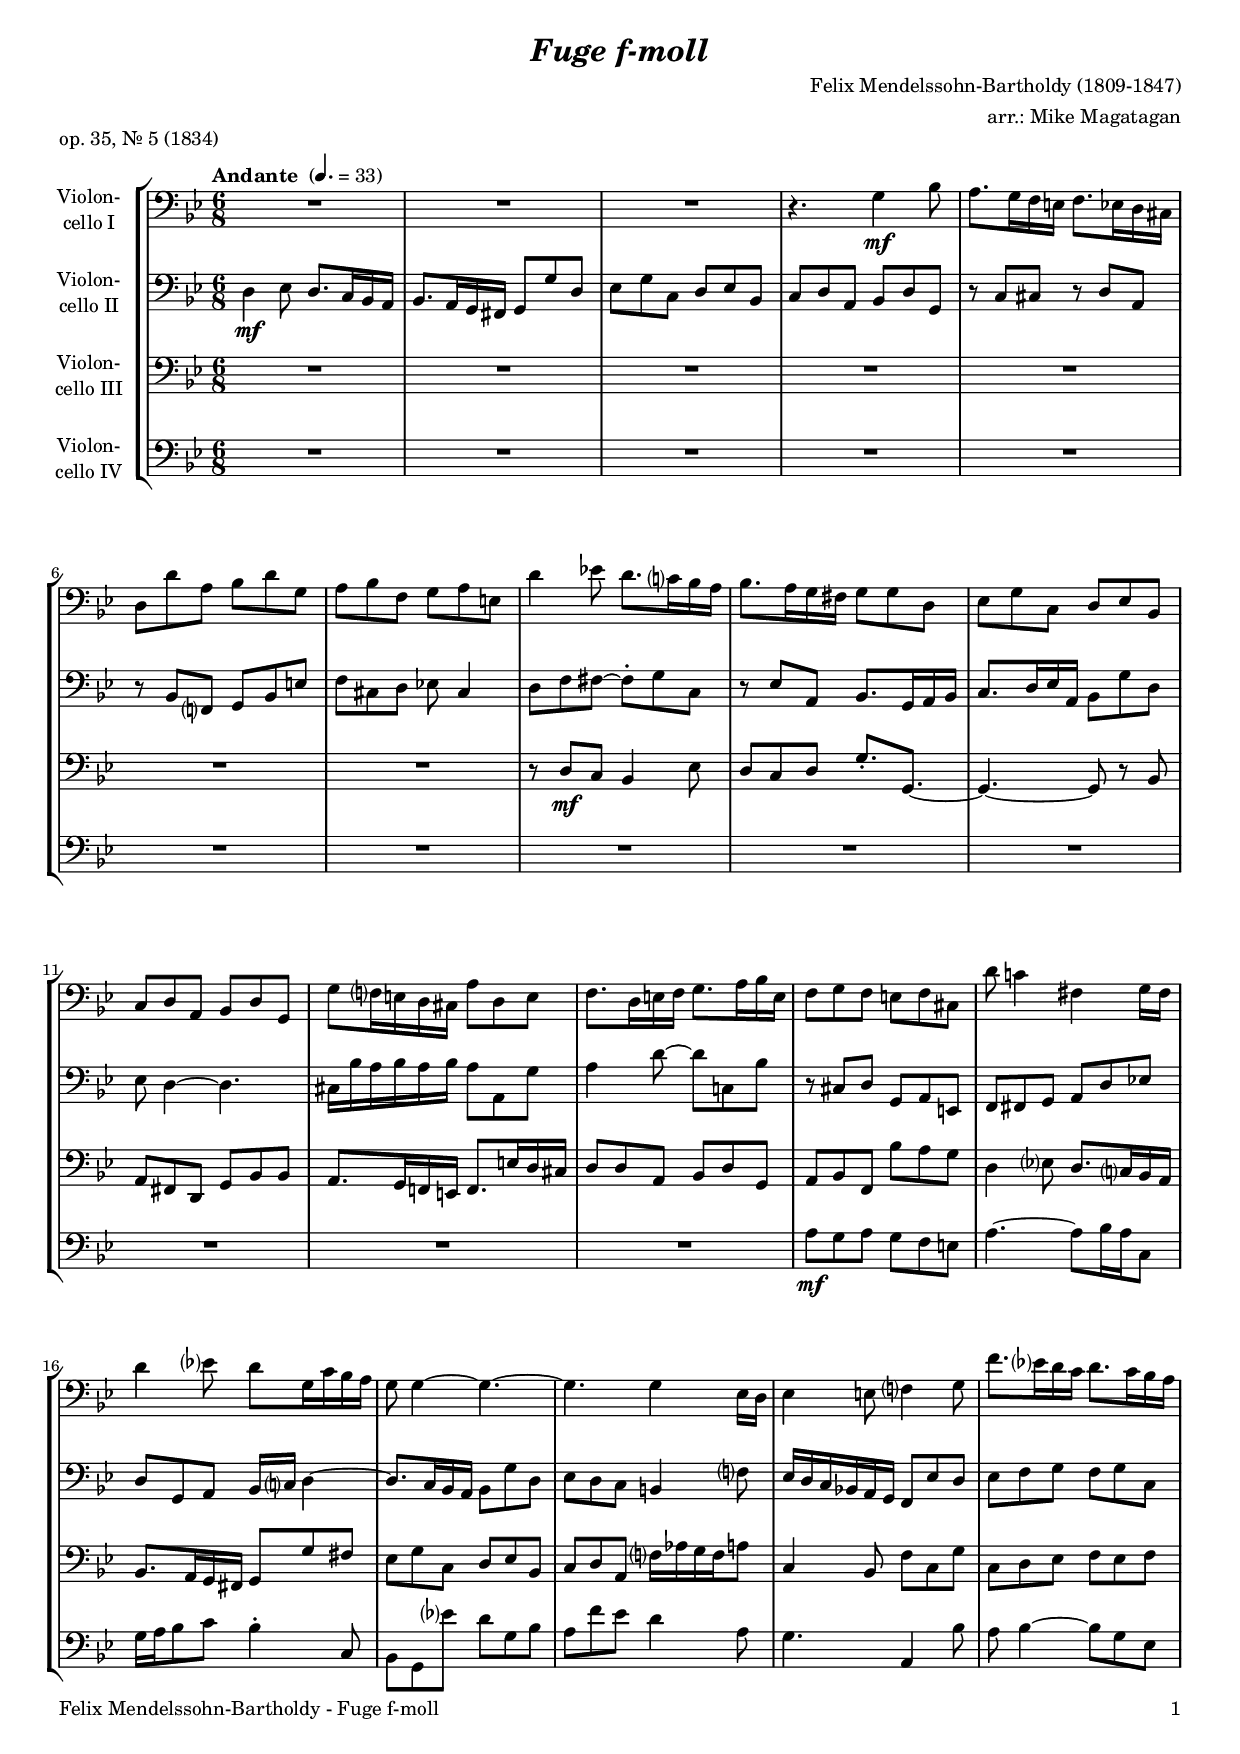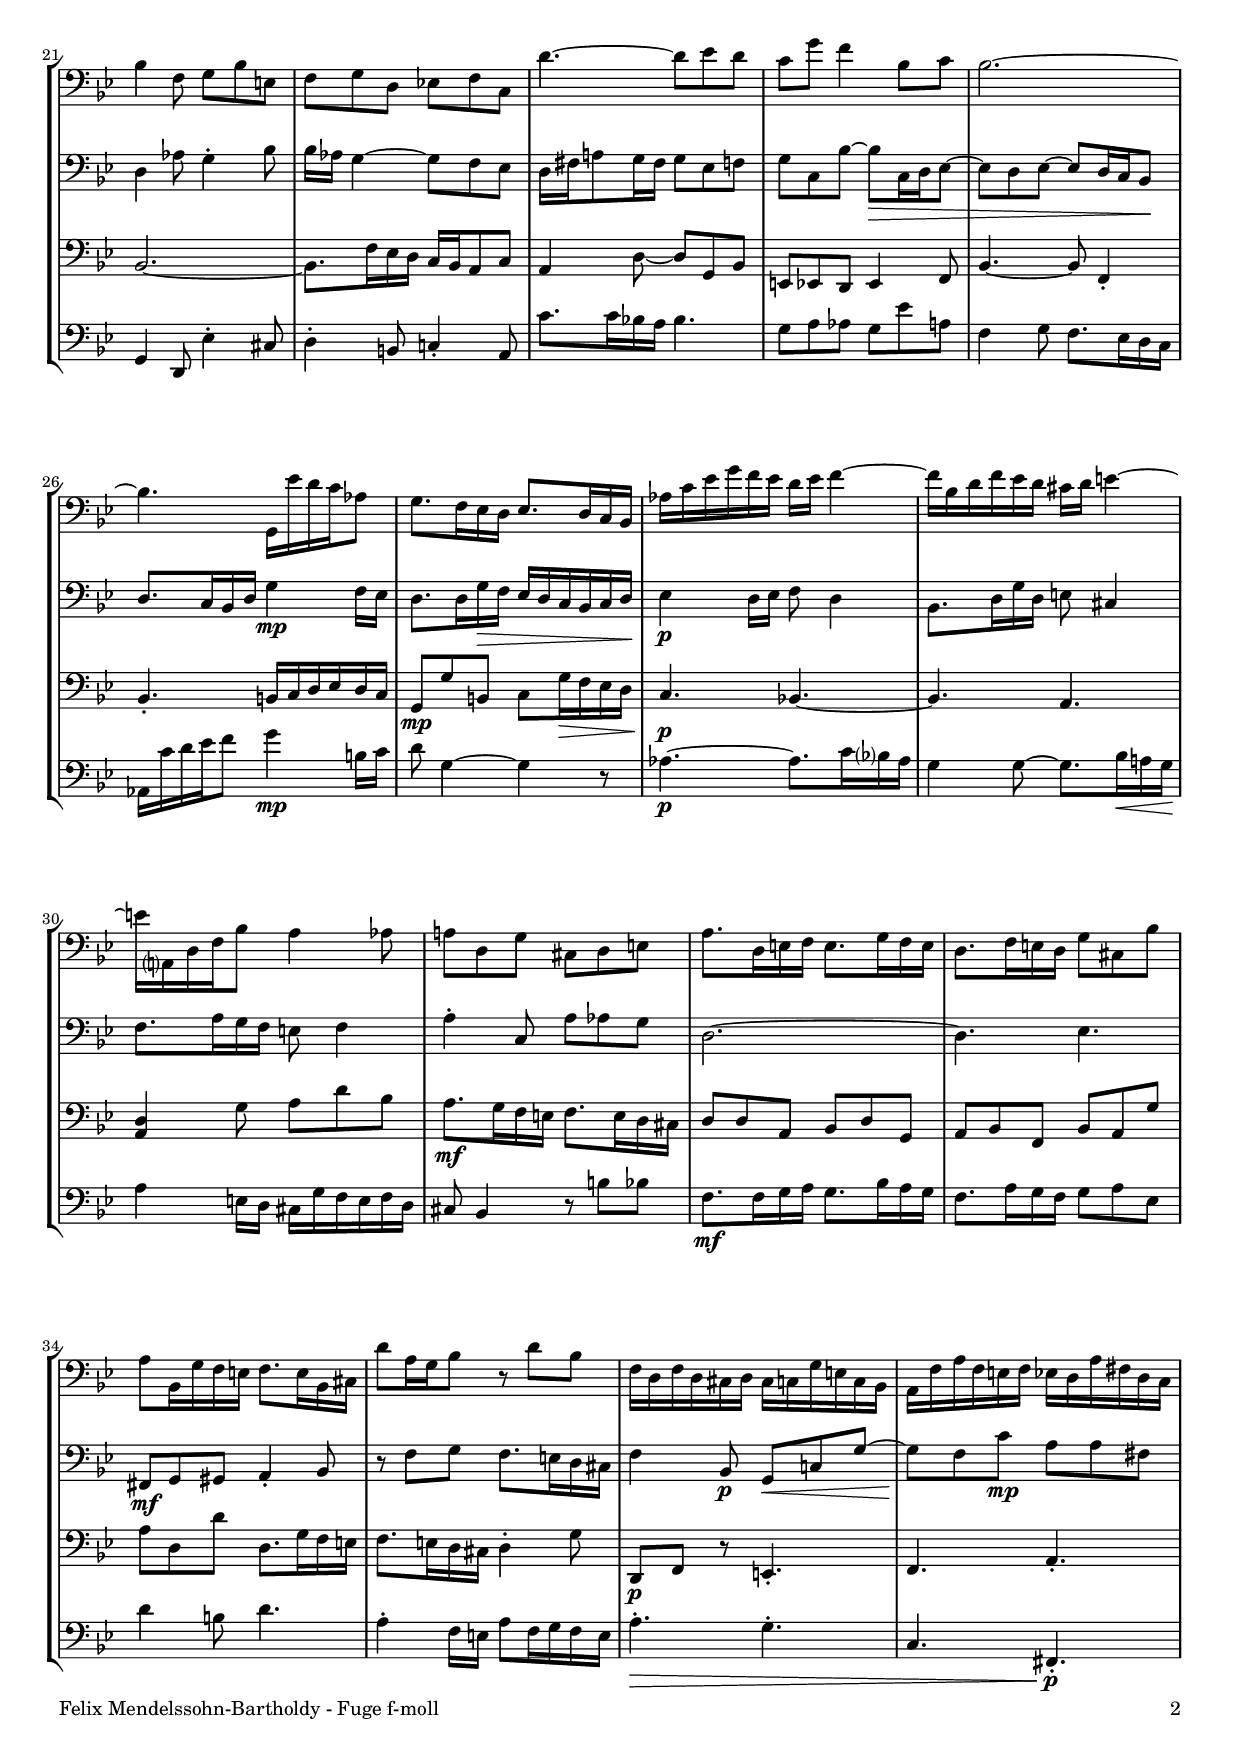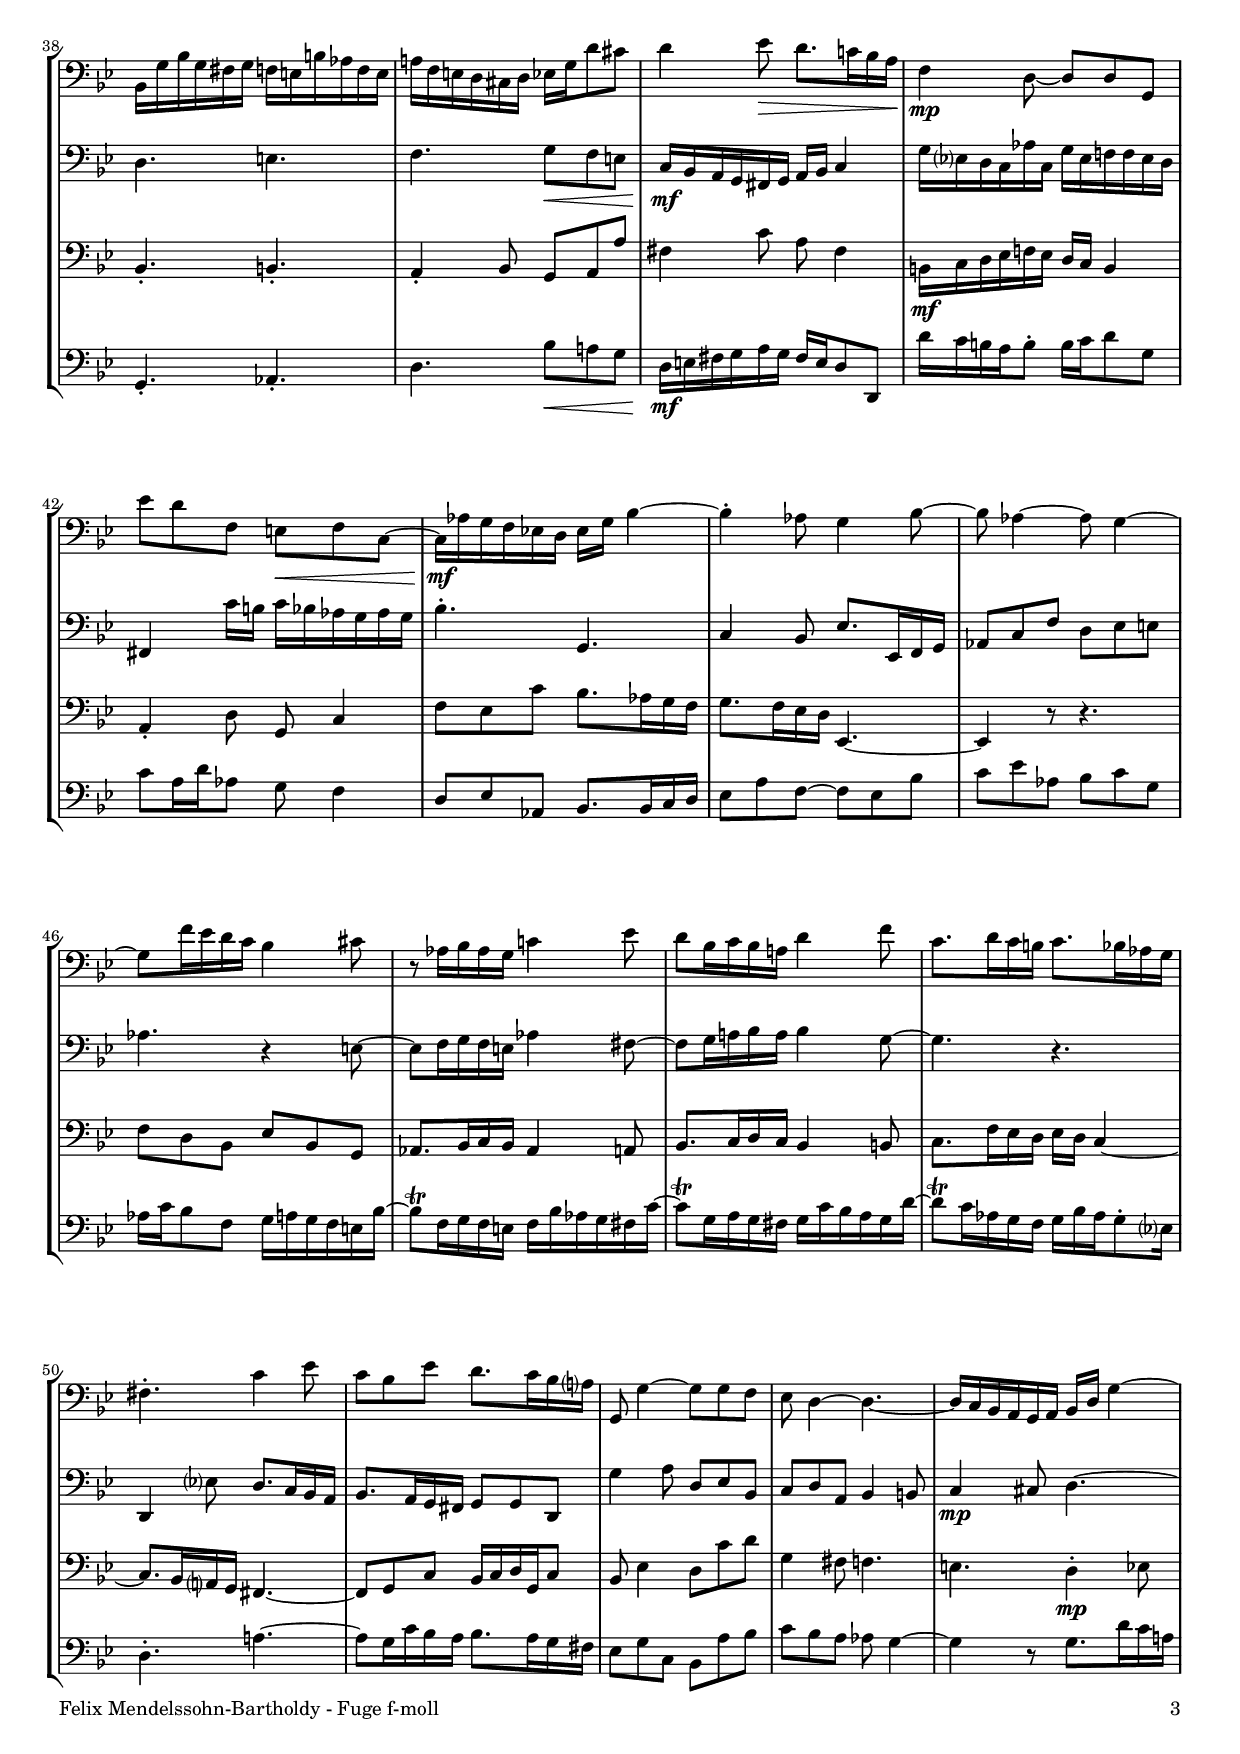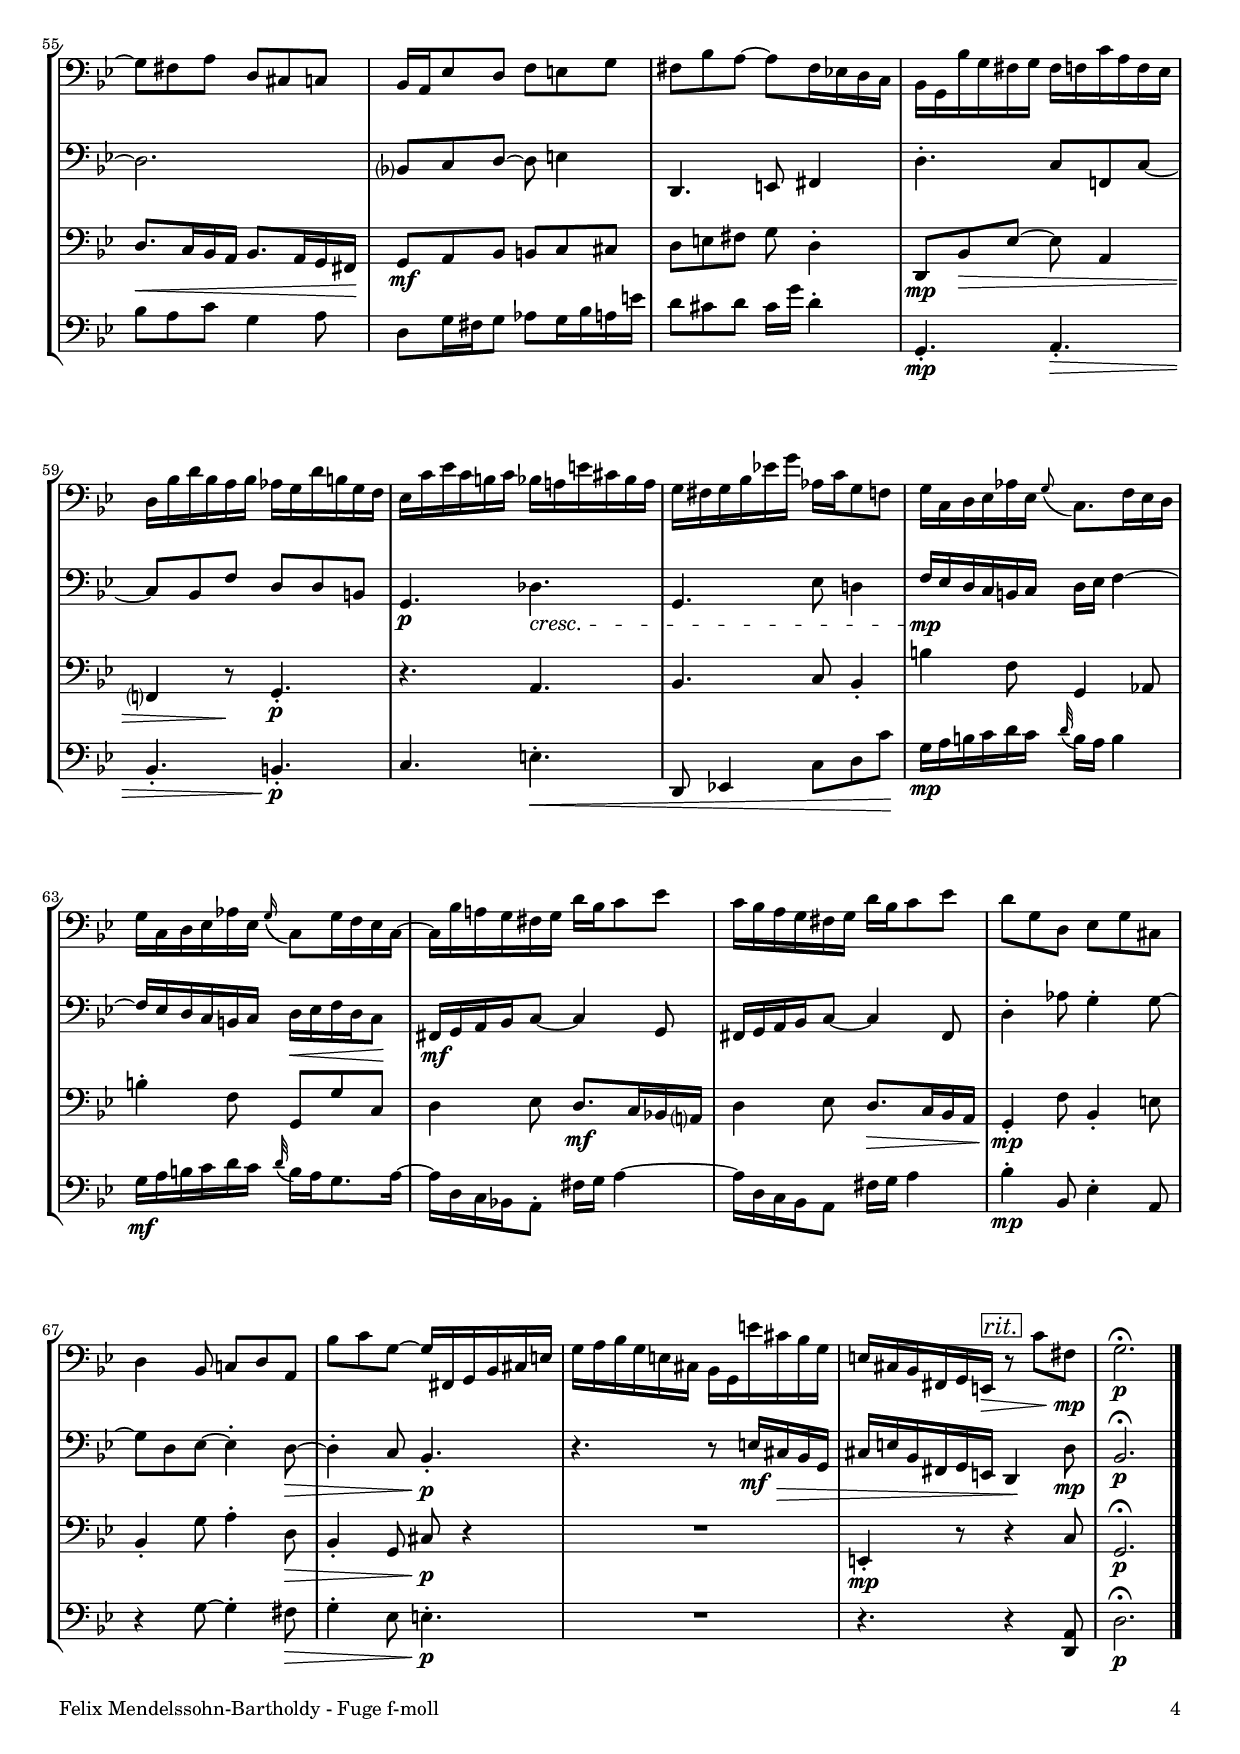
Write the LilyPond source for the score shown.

\version "2.18.2"
\include "deutsch.ly"
  
#(set-global-staff-size 17)

\header {
  title     = \markup \bold \italic "Fuge f-moll"
  composer  = "Felix Mendelssohn-Bartholdy (1809-1847)"
  arranger  = "arr.: Mike Magatagan"
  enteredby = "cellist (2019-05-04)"
  piece     = "op. 35, Nr. 5 (1834)"
}

voiceconsts = {
  \key g \minor
  \time 6/8
  \clef "bass"
%  \numericTimeSignature
  \compressFullBarRests
  % Set default beaming for all staves
%  \set Timing.beamExceptions = #'()
%  \set Timing.baseMoment     = #(ly:make-moment 1 4)
%  \set Timing.beatStructure  = #'(1 1 1)
  \tempo "Andante " 4.=33
}

micl = "clarinet"
mifl = "flute"
miob = "oboe"
mifh = "french horn"
misx = "tenor sax"
mist = "string ensemble 1"
miba = "cello"

rit = \mark \markup \box \italic "rit."

va = \relative c' {
  \voiceconsts

  R2.*3
  r4. g4\mf b8
  a8. g16 f e f8. es16 d cis
  d8 d' a b d g,
  a b f g a e d'4 es!8 d8. c?16 b a

  b8. a16 g fis g8 g d
  es g c, d es b
  c d a b d g,
  g' f?16 e d cis a'8 d, e
  f8. d16 e f g8. a16 b e,

  f8 g f e f cis
  d' c!4 fis, g16 fis
  d'4 es?8 d g,16 c b a
  g8 g4~ g4.~
  g g4 es16 d
  es4 e8 f?4 g8

  f'8. es?16 d c d8. c16 b a
  b4 f8 g b e,
  f g d es! f c
  d'4.~ d8 es d
  c g' f4 b,8 c
  b2.~

  b4. g,16 es'' d c as8
  g8. f16 es d es8. d16 c b
  as' c es g f es d es f4~
  f16 b, d f es d cis d e4~

  e16 a,,? d f b8 a4 as8
  a! d, g cis, d e
  a8. d,16 e f e8. g16 f e
  d8. f16 e d g8 cis, b'

  a b,16 g' f e f8. e16 b cis
  d'8 a16 g b8 r d b
  f16 d f d cis d cis c g' e c b

  a f' a f e f es d a' fis d c
  b g' b g fis g f e h' as f e
  a! f e d cis d es g d'8 cis

  d4 es8\> d8. c!16 b a\!
  f4\mp d8~ d d g,
  es'' d f, e\< f c~
  c16\!\mf as' g f es! d es g b4~
  b-. as8 g4 b8~
  b as4~ as8 g4~

  g8 f'16 es d c b4 cis8
  r as16 b as g c!4 es8
  d b16 c b a! d4 f8
  c8. d16 c h c8. b16 as g
  fis4.-. c'4 es8

  c b es d8. c16 b a?
  g,8 g'4~ g8 g f
  es d4~ d4.~
  d16 c b a g a b d g4~
  g8 fis a d, cis c

  b16 a es'8 d f e g
  fis b a~ a fis16 es! d c
  b g b' g fis g fis f c' a f es
  d b' d b a b as g d' h g f

  es c' es c h c b a! e' cis b a
  g fis g b es! g as, c g8 f
  g16 c, d es as es \appoggiatura g8 c,8. f16 es d

  g c, d es as es \appoggiatura g c,8 g'16 f es c~
  c b' a! g fis g d' b c8 es
  c16 b a g fis g d' b c8 es
  d g, d es g cis,

  d4 b8 c! d a
  b' c g~ g16 fis, g b cis e
  g a b g e cis b g e'' cis b g

  e cis b fis g e\> \rit r8 c'' fis,\!\mp
  g2.\fermata\p \bar "|."
}

vb = \relative c {
  \voiceconsts

  d4\mf es8 d8. c16 b a
  b8. a16 g fis g8 g' d
  es g c, d es b
  c d a b d g,
  r c cis r d a

  r b f? g b e
  f cis d es! cis4
  d8 f fis~ fis-. g c,
  r es a, b8. g16 a b
  c8. d16 es a, b8 g' d
  es d4~ d4.

  cis16 b' a b a b a8 a, g'
  a4 d8~ d c,! b'
  r cis, d g, a e
  f fis g a d es!
  d g, a b16 c? d4~

  d8. c16 b a b8 g' d
  es d c h4 f'?8
  es16 d c b! a g f8 es' d
  es f g f g c,
  d4 as'8 g4-. b8
  b16 as g4~ g8 f es

  d16 fis a!8 g16 fis g8 es f
  g c, b'~ b\> c,16 d es8~
  es d es~ es d16 c b8\!
  d8. c16 b d g4\mp f16 es
  d8. d16 g\> f es d c b c d\!

  es4\p d16 es f8 d4
  b8. d16 g d e8 cis4
  f8. a16 g f e8 f4
  a-. c,8 a' as g
  d2.~
  d4. es
  fis,8\mf g gis a4-. b8

  r f' g f8. e16 d cis
  f4 b,8\p g\< c! g'~
  g\! f c'\mp a a fis
  d4. e
  f g8\< f e
  c16\!\mf b a g fis g a b c4

  g'16 es? d c as' c, g' es f! f es d
  fis,4 c''16 h c b as g as g
  b4.-. g,
  c4 b8 es8. es,16 f g
  as8 c f d es e

  as4. r4 e8~
  e f16 g f e as4 fis8~
  fis g16 a! b a b4 g8~
  g4. r
  d,4 es'?8 d8. c16 b a
  b8. a16 g fis g8 g d

  g'4 a8 d, es b
  c d a b4 h8
  c4\mp cis8 d4.~
  d2.
  b?8 c d~ d e4
  d,4. e8 fis4
  d'4.-. c8 f,! c'~

  c b f' d d h
  g4.\p des'\cresc
  g, es'8 d!4
  f16\mp es d c h c d es f4~
  f16 es d c h c d\< es f d c8\!

  fis,16\mf g a b c8~ c4 g8
  fis16 g a b c8~ c4 fis,8
  d'4-. as'8 g4-. g8~
  g d es~ es4-. d8~\>
  d4-. c8 b4.-.\!\p
  r r8 e16\mf cis\> b g

  cis e b fis g e \rit d4\! d'8\mp
  b2.\fermata\p \bar "|."
}

vc = \relative c {
  \voiceconsts

  R2.*7
  r8 d\mf c b4 es8
  d c d g8.-. g,~
  g4.~ g8 r b
  a fis d g b b
  a8. g16 f! e f8. e'16 d cis

  d8 d a b d g,
  a b f b' a g
  d4 es?8 d8. c?16 b a
  b8. a16 g fis g8 g' fis
  es g c, d es b

  c d a f'?16 as g f a8
  c,4 b8 f' c g'
  c, d es f es f
  b,2.~
  b8. f'16 es d c b a8 c
  a4 d8~ d g, b

  e, es d es4 f8
  b4.~ b8 f4-.
  b4.-. h16 c d es d c
  g8\mp g' h, c g'16\> f es d
  c4.\!\p b!~
  b a
  <a d>4 g'8 a d b

  a8.\mf g16 f e f8. e16 d cis
  d8 d a b d g,
  a b f b a g'
  a d, d' d,8. g16 f e
  f8. e16 d cis d4-. g8

  d,\p f r e4.-.
  f a-.
  b-. h-.
  a4-. b8 g a a'
  fis4 c'8 a fis4
  h,16\mf c d es f! es d c h4
  a-. d8 g, c4

  f8 es c' b8. as16 g f
  g8. f16 es d es,4.~
  es4 r8 r4.
  f'8 d b es b g
  as8. b16 c b as4 a8
  b8. c16 d c b4 h8

  c8. f16 es d es d c4~
  c8. b16 a? g fis4.~
  fis8 g c b16 c d g, c8
  b es4 d8 c' d
  g,4 fis8 f4.
  e d4-.\mp es8

  d8.\< c16 b a b8. a16 g fis\!
  g8\mf a b h c cis
  d e fis g d4-.
  d,8\mp b'\> es~ es a,4
  f? r8\! g4.-.\p
  r a
  b c8 b4-.

  h' f8 g,4 as8
  h'4-. f8 g, g' c,
  d4 es8 d8.\mf c16 b! a?
  d4 es8 d8.\> c16 b a
  g4-.\!\mp f'8 b,4-. e8
  b4-. g'8 a4-. d,8\>

  b4-. g8 cis\!\p r4
  R2.
  e,4-.\mp r8 \rit r4 c'8
  g2.\fermata\p \bar "|."
}

vd = \relative c' {
  \voiceconsts

  R2.*13
  a8\mf g a g f e
  a4.~ a8 b16 a c,8
  g'16 a b8 c b4-. c,8
  b g es''? d g, b
  a f' es d4 a8
  g4. a,4 b'8

  a b4~ b8 g es
  g,4 d8 es'4-. cis8
  d4-. h8 c!4-.  a8
  c'8. c16 b! a b4.
  g8 a as g es' a,
  f4 g8 f8. es16 d c

  as c' d es f8 g4\mp h,16 c
  d8 g,4~ g r8
  as4.~\p as8. c16 b? as
  g4 g8~ g8. b16\< a! g
  a4\! e16 d cis g' f e f d

  cis8 b4 r8 h' b
  f8.\mf f16 g a g8. b16 a g
  f8. a16 g f g8 a es
  d'4 h8 d4.
  a4-. f16 e a8 f16 g f e
  a4.-.\> g-.

  c, fis,-.\!\p
  g-. as-.
  d b'8\< a! g
  d16\!\mf e fis g a g fis e d8 d,
  d''16 c h a h8-. h16 c d8 g,

  c a16 d as8 g f4
  d8 es as, b8. b16 c d
  es8 a f~ f es b'
  c es as, b c g
  as16 c b8 f g16 a g f e b'~

  b8\trill f16 g f e f b as g fis c'~

  c8\trill g16 a g fis g c b a g d'~
  d8\trill c16 as g f g b as g8-. es?16
  d4.-. a'!~

  a8 g16 c b a b8. a16 g fis
  es8 g c, b a' b
  c b a as g4~
  g r8 g8. d'16 c a!
  b8 a c g4 a8

  d, g16 fis g8 as g16 b a e'
  d8 cis d cis16 g' d4-.
  g,,4.-.\mp a-.\>
  b-. h-.\!\p
  c e-.\<
  d,8 es!4 c'8 d c'\!

  g16\mp a h c d c \appoggiatura d32 h16 a h4
  g16\mf a h c d c \appoggiatura d32 h16 a g8. a16~
  a d, c b! a8-. fis'16 g a4~

  a16 d, c b a8 fis'16 g a4
  b-.\mp b,8 es4-. a,8
  r4 g'8~ g4-. fis8\>
  g4-. es8 e4.-.\!\p
  R2.
  r4. \rit r4 <d, a'>8
  d'2.\fermata\p \bar "|."
}


music = \new StaffGroup <<
      \new Staff {
	\set Staff.midiInstrument = \miba
	\set Staff.instrumentName = \markup \center-column { "Violon-" "cello I" }
	\transpose g g { \va }
      }

      \new Staff {
	\set Staff.midiInstrument = \miba
	\set Staff.instrumentName = \markup \center-column { "Violon-" "cello II" }
	\transpose g g { \vb }
      }

      \new Staff {
	\set Staff.midiInstrument = \miba
	\set Staff.instrumentName = \markup \center-column { "Violon-" "cello III" }
	\transpose g g { \vc }
      }

      \new Staff {
	\set Staff.midiInstrument = \miba
	\set Staff.instrumentName = \markup \center-column { "Violon-" "cello IV" }
	\transpose g g { \vd }
      }
>>

\book {
  \paper {
    print-page-number = ##t
    print-first-page-number = ##t
    oddHeaderMarkup = \markup \null
    evenHeaderMarkup = \markup \null
    oddFooterMarkup = \markup {
      \fill-line {
        \on-the-fly #print-page-number-check-first
        "Felix Mendelssohn-Bartholdy - Fuge f-moll" \fromproperty #'page:page-number-string
      }
    }
    evenFooterMarkup = \oddFooterMarkup
  }  \score {
    \music
    \layout {}
  }

  \score {
    \unfoldRepeats \music

    \midi {
      \context {
        \Score
      }
    }
  }
}
